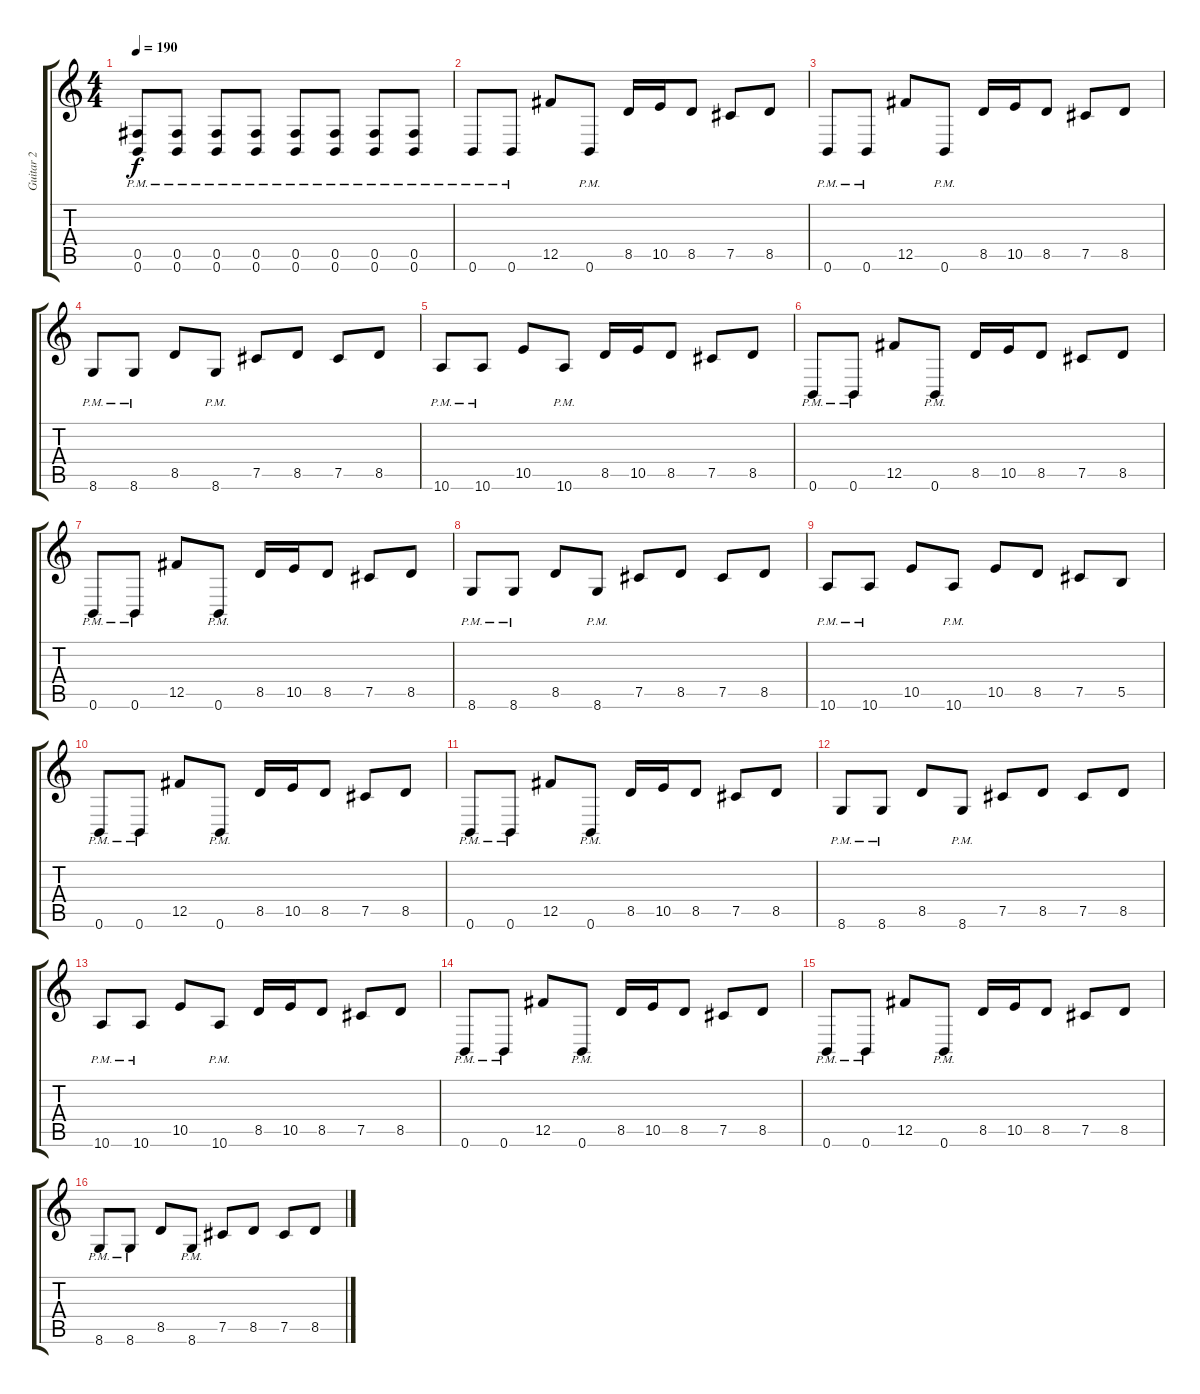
\track ("Guitar 2" "Guitar 2") {instrument distortionguitar}
\staff {score tabs}
\tuning (Db4 Ab3 E3 B2 Gb2 B1) {hide}
\ts (4 4)
\tempo 190
\clef g2
\ks c
(0.5{pm} 0.6{pm}).8{dy f} (0.5{pm} 0.6{pm}).8 (0.5{pm} 0.6{pm}).8 (0.5{pm} 0.6{pm}).8 (0.5{pm} 0.6{pm}).8 (0.5{pm} 0.6{pm}).8 (0.5{pm} 0.6{pm}).8 (0.5{pm} 0.6{pm}).8 |
0.6{pm}.8 0.6{pm}.8 12.5.8 0.6{pm}.8 8.5.16 10.5.16 8.5.8 7.5.8 8.5.8 |
0.6{pm}.8 0.6{pm}.8 12.5.8 0.6{pm}.8 8.5.16 10.5.16 8.5.8 7.5.8 8.5.8 |
8.6{pm}.8 8.6{pm}.8 8.5.8 8.6{pm}.8 7.5.8 8.5.8 7.5.8 8.5.8 |
10.6{pm}.8 10.6{pm}.8 10.5.8 10.6{pm}.8 8.5.16 10.5.16 8.5.8 7.5.8 8.5.8 |
0.6{pm}.8 0.6{pm}.8 12.5.8 0.6{pm}.8 8.5.16 10.5.16 8.5.8 7.5.8 8.5.8 |
0.6{pm}.8 0.6{pm}.8 12.5.8 0.6{pm}.8 8.5.16 10.5.16 8.5.8 7.5.8 8.5.8 |
8.6{pm}.8 8.6{pm}.8 8.5.8 8.6{pm}.8 7.5.8 8.5.8 7.5.8 8.5.8 |
10.6{pm}.8 10.6{pm}.8 10.5.8 10.6{pm}.8 10.5.8 8.5.8 7.5.8 5.5.8 |
0.6{pm}.8 0.6{pm}.8 12.5.8 0.6{pm}.8 8.5.16 10.5.16 8.5.8 7.5.8 8.5.8 |
0.6{pm}.8 0.6{pm}.8 12.5.8 0.6{pm}.8 8.5.16 10.5.16 8.5.8 7.5.8 8.5.8 |
8.6{pm}.8 8.6{pm}.8 8.5.8 8.6{pm}.8 7.5.8 8.5.8 7.5.8 8.5.8 |
10.6{pm}.8 10.6{pm}.8 10.5.8 10.6{pm}.8 8.5.16 10.5.16 8.5.8 7.5.8 8.5.8 |
0.6{pm}.8 0.6{pm}.8 12.5.8 0.6{pm}.8 8.5.16 10.5.16 8.5.8 7.5.8 8.5.8 |
0.6{pm}.8 0.6{pm}.8 12.5.8 0.6{pm}.8 8.5.16 10.5.16 8.5.8 7.5.8 8.5.8 |
8.6{pm}.8 8.6{pm}.8 8.5.8 8.6{pm}.8 7.5.8 8.5.8 7.5.8 8.5.8
